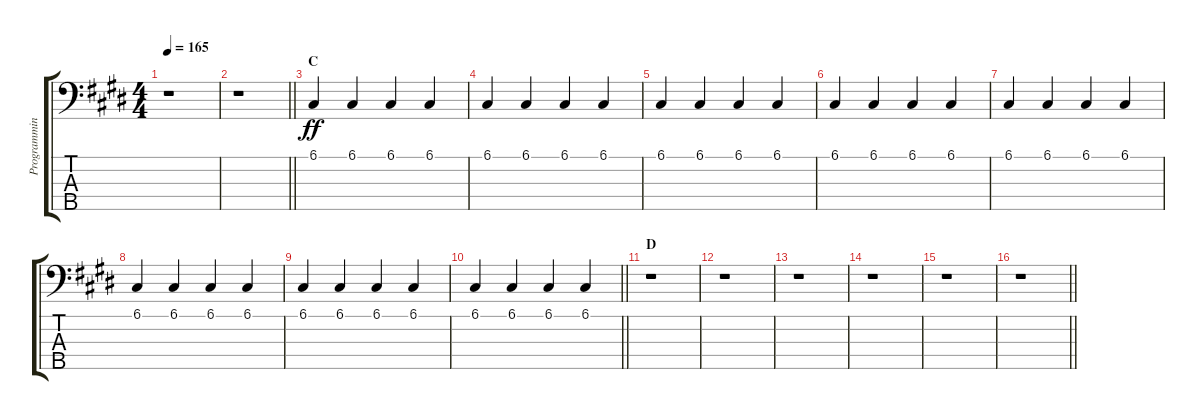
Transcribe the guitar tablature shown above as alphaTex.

\track ("Programming II" "Programmin") {instrument fx7echoes}
\staff {score tabs}
\tuning (G2 D2 A1 E1 B0) {hide}
\ts (4 4)
\tempo 165
\clef f4
\ks e
r.1{dy ff} |
\barLineRight lightlight
r.1 |
\section ("" "C")
6.1.4 6.1.4 6.1.4 6.1.4 |
6.1.4 6.1.4 6.1.4 6.1.4 |
6.1.4 6.1.4 6.1.4 6.1.4 |
6.1.4 6.1.4 6.1.4 6.1.4 |
6.1.4 6.1.4 6.1.4 6.1.4 |
6.1.4 6.1.4 6.1.4 6.1.4 |
6.1.4 6.1.4 6.1.4 6.1.4 |
\barLineRight lightlight
6.1.4 6.1.4 6.1.4 6.1.4 |
\section ("" "D")
r.1 |
r.1 |
r.1 |
r.1 |
r.1 |
\barLineRight lightlight
r.1
